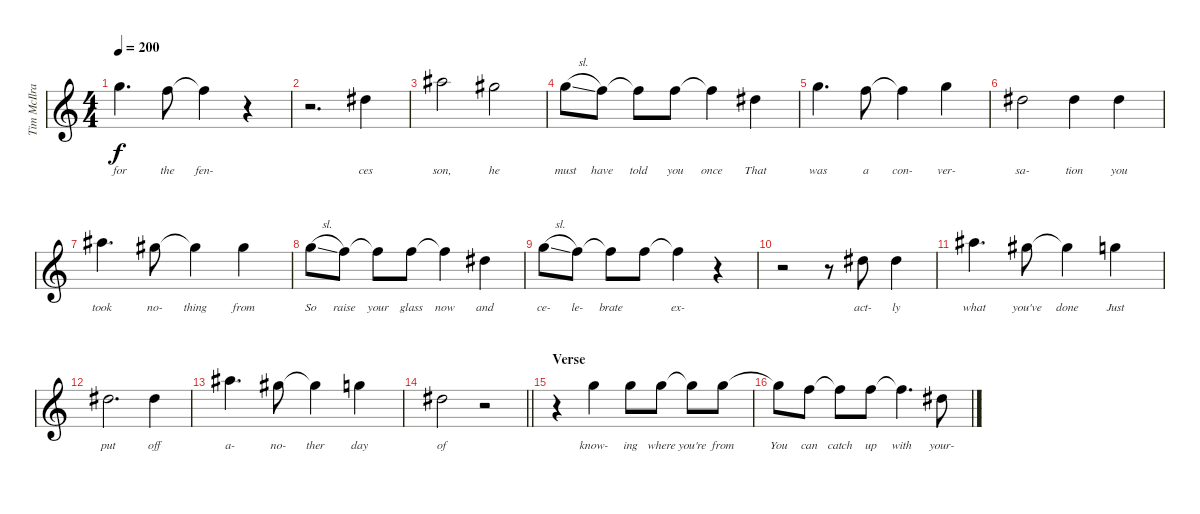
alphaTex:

\track ("Tim McIlrath - Vocals" "Tim McIlra") {instrument distortionguitar}
\staff {score}
\tuning (E4 B3 G3 D3 A2 E2) {hide}
\ts (4 4)
\tempo 200
\clef g2
\ks c
8.2.4{d lyrics (0 "for") lyrics (1 "") lyrics (2 "") lyrics (3 "") lyrics (4 "") dy f} 6.2.8{lyrics (0 "the") lyrics (1 "") lyrics (2 "") lyrics (3 "") lyrics (4 "")} 6.2{t}.4{lyrics (0 "fen-") lyrics (1 "") lyrics (2 "") lyrics (3 "") lyrics (4 "")} r.4 |
r.2{d} 4.2.4{lyrics (0 "ces") lyrics (1 "") lyrics (2 "") lyrics (3 "") lyrics (4 "")} |
6.1.2{lyrics (0 "son,") lyrics (1 "") lyrics (2 "") lyrics (3 "") lyrics (4 "")} 4.1.2{lyrics (0 "he") lyrics (1 "") lyrics (2 "") lyrics (3 "") lyrics (4 "")} |
3.1{sl}.8{lyrics (0 "must") lyrics (1 "") lyrics (2 "") lyrics (3 "") lyrics (4 "")} 1.1.8{lyrics (0 "have") lyrics (1 "") lyrics (2 "") lyrics (3 "") lyrics (4 "")} 1.1{t}.8{lyrics (0 "told") lyrics (1 "") lyrics (2 "") lyrics (3 "") lyrics (4 "")} 1.1.8{lyrics (0 "you") lyrics (1 "") lyrics (2 "") lyrics (3 "") lyrics (4 "")} 1.1{t}.4{lyrics (0 "once") lyrics (1 "") lyrics (2 "") lyrics (3 "") lyrics (4 "")} 4.2.4{lyrics (0 "That") lyrics (1 "") lyrics (2 "") lyrics (3 "") lyrics (4 "")} |
3.1.4{d lyrics (0 "was") lyrics (1 "") lyrics (2 "") lyrics (3 "") lyrics (4 "")} 1.1.8{lyrics (0 "a") lyrics (1 "") lyrics (2 "") lyrics (3 "") lyrics (4 "")} 1.1{t}.4{lyrics (0 "con-") lyrics (1 "") lyrics (2 "") lyrics (3 "") lyrics (4 "")} 3.1.4{lyrics (0 "ver-") lyrics (1 "") lyrics (2 "") lyrics (3 "") lyrics (4 "")} |
4.2.2{lyrics (0 "sa-") lyrics (1 "") lyrics (2 "") lyrics (3 "") lyrics (4 "")} 4.2.4{lyrics (0 "tion") lyrics (1 "") lyrics (2 "") lyrics (3 "") lyrics (4 "")} 4.2.4{lyrics (0 "you") lyrics (1 "") lyrics (2 "") lyrics (3 "") lyrics (4 "")} |
6.1.4{d lyrics (0 "took") lyrics (1 "") lyrics (2 "") lyrics (3 "") lyrics (4 "")} 4.1.8{lyrics (0 "no-") lyrics (1 "") lyrics (2 "") lyrics (3 "") lyrics (4 "")} 4.1{t}.4{lyrics (0 "thing") lyrics (1 "") lyrics (2 "") lyrics (3 "") lyrics (4 "")} 4.1.4{lyrics (0 "from") lyrics (1 "") lyrics (2 "") lyrics (3 "") lyrics (4 "")} |
3.1{sl}.8{lyrics (0 "So") lyrics (1 "") lyrics (2 "") lyrics (3 "") lyrics (4 "")} 1.1.8{lyrics (0 "raise") lyrics (1 "") lyrics (2 "") lyrics (3 "") lyrics (4 "")} 1.1{t}.8{lyrics (0 "your") lyrics (1 "") lyrics (2 "") lyrics (3 "") lyrics (4 "")} 1.1.8{lyrics (0 "glass") lyrics (1 "") lyrics (2 "") lyrics (3 "") lyrics (4 "")} 1.1{t}.4{lyrics (0 "now") lyrics (1 "") lyrics (2 "") lyrics (3 "") lyrics (4 "")} 4.2.4{lyrics (0 "and") lyrics (1 "") lyrics (2 "") lyrics (3 "") lyrics (4 "")} |
3.1{sl}.8{lyrics (0 "ce-") lyrics (1 "") lyrics (2 "") lyrics (3 "") lyrics (4 "")} 1.1.8{lyrics (0 "le-") lyrics (1 "") lyrics (2 "") lyrics (3 "") lyrics (4 "")} 1.1{t}.8{lyrics (0 "brate") lyrics (1 "") lyrics (2 "") lyrics (3 "") lyrics (4 "")} 1.1.8{lyrics (0 "") lyrics (1 "") lyrics (2 "") lyrics (3 "") lyrics (4 "")} 1.1{t}.4{lyrics (0 "ex-") lyrics (1 "") lyrics (2 "") lyrics (3 "") lyrics (4 "")} r.4 |
r.2 r.8 4.2.8{lyrics (0 "act-") lyrics (1 "") lyrics (2 "") lyrics (3 "") lyrics (4 "")} 4.2.4{lyrics (0 "ly") lyrics (1 "") lyrics (2 "") lyrics (3 "") lyrics (4 "")} |
6.1.4{d lyrics (0 "what") lyrics (1 "") lyrics (2 "") lyrics (3 "") lyrics (4 "")} 4.1.8{lyrics (0 "you've") lyrics (1 "") lyrics (2 "") lyrics (3 "") lyrics (4 "")} 4.1{t}.4{lyrics (0 "done") lyrics (1 "") lyrics (2 "") lyrics (3 "") lyrics (4 "")} 3.1.4{lyrics (0 "Just") lyrics (1 "") lyrics (2 "") lyrics (3 "") lyrics (4 "")} |
4.2.2{d lyrics (0 "put") lyrics (1 "") lyrics (2 "") lyrics (3 "") lyrics (4 "")} 4.2.4{lyrics (0 "off") lyrics (1 "") lyrics (2 "") lyrics (3 "") lyrics (4 "")} |
6.1.4{d lyrics (0 "a-") lyrics (1 "") lyrics (2 "") lyrics (3 "") lyrics (4 "")} 4.1.8{lyrics (0 "no-") lyrics (1 "") lyrics (2 "") lyrics (3 "") lyrics (4 "")} 4.1{t}.4{lyrics (0 "ther") lyrics (1 "") lyrics (2 "") lyrics (3 "") lyrics (4 "")} 3.1.4{lyrics (0 "day") lyrics (1 "") lyrics (2 "") lyrics (3 "") lyrics (4 "")} |
\barLineRight lightlight
4.2.2{lyrics (0 "of") lyrics (1 "") lyrics (2 "") lyrics (3 "") lyrics (4 "")} r.2 |
\section ("" "Verse")
r.4 3.1.4{lyrics (0 "know-") lyrics (1 "") lyrics (2 "") lyrics (3 "") lyrics (4 "")} 3.1.8{lyrics (0 "ing") lyrics (1 "") lyrics (2 "") lyrics (3 "") lyrics (4 "")} 3.1.8{lyrics (0 "where") lyrics (1 "") lyrics (2 "") lyrics (3 "") lyrics (4 "")} 3.1{t}.8{lyrics (0 "you're") lyrics (1 "") lyrics (2 "") lyrics (3 "") lyrics (4 "")} 3.1.8{lyrics (0 "from") lyrics (1 "") lyrics (2 "") lyrics (3 "") lyrics (4 "")} |
3.1{t}.8{lyrics (0 "You") lyrics (1 "") lyrics (2 "") lyrics (3 "") lyrics (4 "")} 1.1.8{lyrics (0 "can") lyrics (1 "") lyrics (2 "") lyrics (3 "") lyrics (4 "")} 1.1{t}.8{lyrics (0 "catch") lyrics (1 "") lyrics (2 "") lyrics (3 "") lyrics (4 "")} 1.1.8{lyrics (0 "up") lyrics (1 "") lyrics (2 "") lyrics (3 "") lyrics (4 "")} 1.1{t}.4{d lyrics (0 "with") lyrics (1 "") lyrics (2 "") lyrics (3 "") lyrics (4 "")} 4.2.8{lyrics (0 "your-") lyrics (1 "") lyrics (2 "") lyrics (3 "") lyrics (4 "")}
